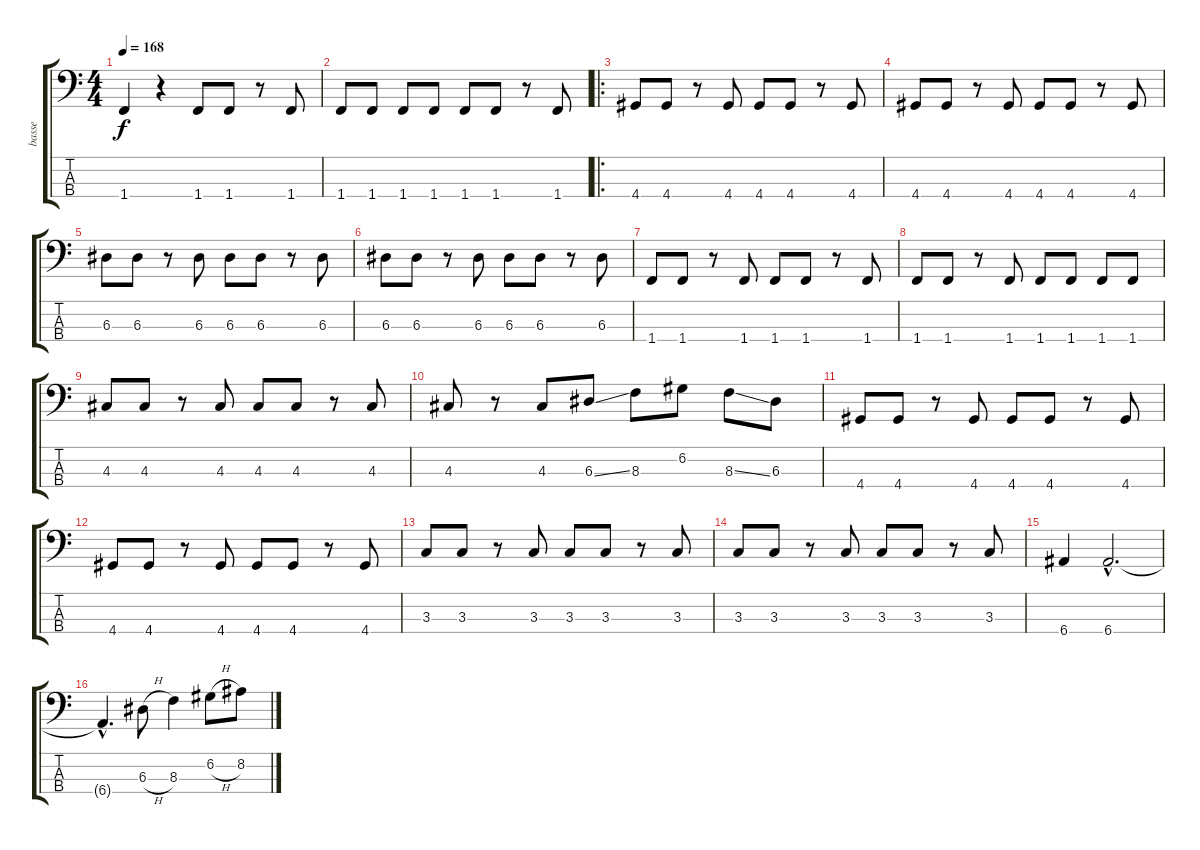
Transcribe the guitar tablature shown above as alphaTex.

\track ("basse" "basse") {instrument electricbassfinger}
\staff {score tabs}
\tuning (G2 D2 A1 E1) {hide}
\ts (4 4)
\tempo 168
\clef f4
\ks c
1.4.4{dy f} r.4 1.4.8 1.4.8 r.8 1.4.8 |
1.4.8 1.4.8 1.4.8 1.4.8 1.4.8 1.4.8 r.8 1.4.8 |
\ro
4.4.8 4.4.8 r.8 4.4.8 4.4.8 4.4.8 r.8 4.4.8 |
4.4.8 4.4.8 r.8 4.4.8 4.4.8 4.4.8 r.8 4.4.8 |
6.3.8 6.3.8 r.8 6.3.8 6.3.8 6.3.8 r.8 6.3.8 |
6.3.8 6.3.8 r.8 6.3.8 6.3.8 6.3.8 r.8 6.3.8 |
1.4.8 1.4.8 r.8 1.4.8 1.4.8 1.4.8 r.8 1.4.8 |
1.4.8 1.4.8 r.8 1.4.8 1.4.8 1.4.8 1.4.8 1.4.8 |
4.3.8 4.3.8 r.8 4.3.8 4.3.8 4.3.8 r.8 4.3.8 |
4.3.8 r.8 4.3.8 6.3{ss}.8 8.3.8 6.2.8 8.3{ss}.8 6.3.8 |
4.4.8 4.4.8 r.8 4.4.8 4.4.8 4.4.8 r.8 4.4.8 |
4.4.8 4.4.8 r.8 4.4.8 4.4.8 4.4.8 r.8 4.4.8 |
3.3.8 3.3.8 r.8 3.3.8 3.3.8 3.3.8 r.8 3.3.8 |
3.3.8 3.3.8 r.8 3.3.8 3.3.8 3.3.8 r.8 3.3.8 |
6.4.4 6.4{hac}.2{d} |
6.4{hac t}.4{d} 6.3{h}.8 8.3.4 6.2{h}.8 8.2.8
